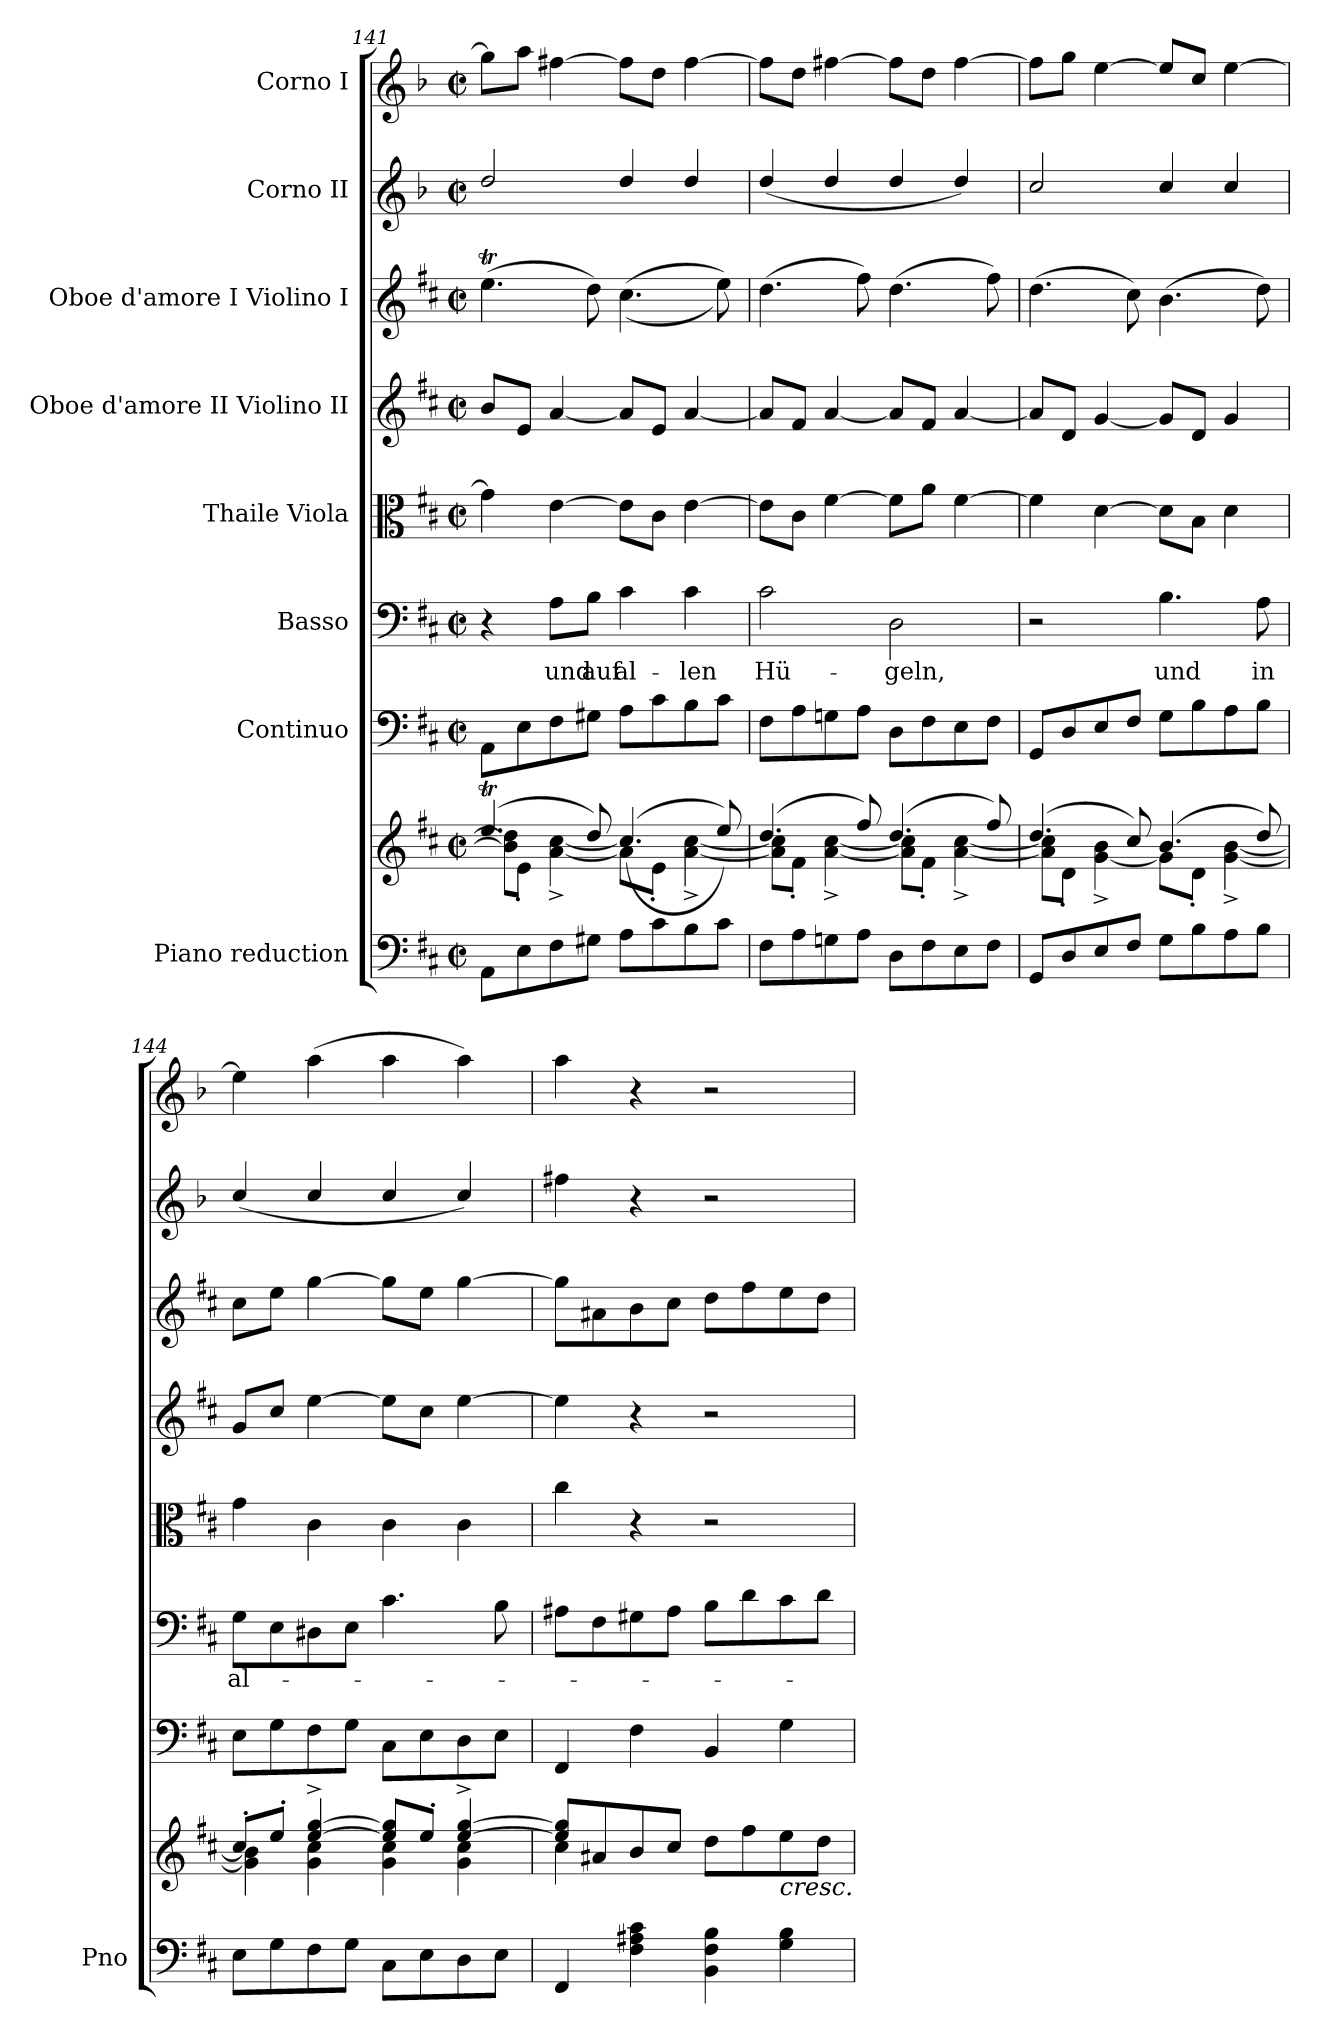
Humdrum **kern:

**kern	**kern	**kern	**kern	**text	**kern	**kern	**kern	**kern	**kern
*part8	*part8	*part7	*part6	*part6	*part5	*part4	*part3	*part2	*part1
*staff9	*staff8	*staff7	*staff6	*staff6	*staff5	*staff4	*staff3	*staff2	*staff1
*I"Piano reduction	*	*I"Continuo	*I"Basso	*	*I"Thaile Viola	*I"Oboe d'amore II Violino II	*I"Oboe d'amore I Violino I	*I"Corno II	*I"Corno I
*I'Pno	*	*	*	*	*	*	*	*	*
*clefF4	*clefG2	*clefF4	*clefF4	*	*clefC3	*clefG2	*clefG2	*clefG2	*clefG2
*	*	*	*	*	*	*	*	*ITrd3c5	*ITrd3c5
*k[f#c#]	*k[f#c#]	*k[f#c#]	*k[f#c#]	*	*k[f#c#]	*k[f#c#]	*k[f#c#]	*k[]	*k[]
*M2/2	*M2/2	*M2/2	*M2/2	*	*M2/2	*M2/2	*M2/2	*M2/2	*M2/2
*met(c|)	*met(c|)	*met(c|)	*met(c|)	*	*met(c|)	*met(c|)	*met(c|)	*met(c|)	*met(c|)
=141	=141	=141	=141	=141	=141	=141	=141	=141	=141
*	*^	*	*	*	*	*	*	*	*
8AA\L	(4.eeT/	8b\] 8dd\]L	8AA\L	4r	.	4g\]	8b/L	(4.eeT\	2a/	8dd\L]
8E\	.	8e'\J	8E\	.	.	.	8e/J	.	.	8ee\J
!	!	!	!	!	!LO:LY:b	!	!	!	!	!
8F#\	.	[4a\^ [4cc#\^	8F#\	8A\L	und	[4e\	[4a/	.	.	[4cc#X\
!	!	!	!	!	!LO:LY:b	!	!	!	!	!
8G#X\J	8dd/)	.	8G#X\J	8B\J	auf	.	.	8dd\)	.	.
!	!	!	!	!	!LO:LY:b	!	!	!	!	!
8A\L	((4.cc#/]	8a\L]	8A\L	4c#\	al-	8e\L]	8a/L]	((4.cc#\	4a/	8cc#\L]
8c#\	.	8e'\J	8c#\	.	.	8c#\J	8e/J	.	.	8a\J
!	!	!	!	!	!LO:LY:b	!	!	!	!	!
8B\	.	[4a\^ [4cc#\^	8B\	4c#\	-len	[4e\	[4a/	.	4a/	[4cc#\
8c#\J	8ee/))	.	8c#\J	.	.	.	.	8ee\))	.	.
=142	=142	=142	=142	=142	=142	=142	=142	=142	=142	=142
!	!	!	!	!	!LO:LY:b	!	!	!	!	!
8F#\L	(4.dd/	8a\] 8cc#\]L	8F#\L	2c#\	Hü-	8e\L]	8a/L]	(4.dd\	(4a/	8cc#\L]
8A\	.	8f#'\J	8A\	.	.	8c#\J	8f#/J	.	.	8a\J
8Gn\	.	[4a\^ [4cc#\^	8Gn\	.	.	[4f#\	[4a/	.	4a/	[4cc#X\
8A\J	8ff#/)	.	8A\J	.	.	.	.	8ff#\)	.	.
!	!	!	!	!	!LO:LY:b	!	!	!	!	!
8D\L	(4.dd/	8a\] 8cc#\]L	8D\L	2D\	-geln,	8f#\L]	8a/L]	(4.dd\	4a/	8cc#\L]
8F#\	.	8f#'\J	8F#\	.	.	8a\J	8f#/J	.	.	8a\J
8E\	.	[4a\^ [4cc#\^	8E\	.	.	[4f#\	[4a/	.	4a/)	[4cc#\
8F#\J	8ff#/)	.	8F#\J	.	.	.	.	8ff#\)	.	.
!!LO:PB:g=z
=143	=143	=143	=143	=143	=143	=143	=143	=143	=143	=143
8GG/L	(4.dd/	8a\] 8cc#\]L	8GG/L	2r	.	4f#\]	8a/L]	(4.dd\	2g/	8cc#\L]
8D/	.	8d'\J	8D/	.	.	.	8d/J	.	.	8dd\J
8E/	.	[4g\^ 4b\^	8E/	.	.	[4d\	[4g/	.	.	[4b\
8F#/J	8cc#/)	.	8F#/J	.	.	.	.	8cc#\)	.	.
!	!	!	!	!	!LO:LY:b	!	!	!	!	!
8G\L	(4.b/	8g\L]	8G\L	4.B\	und	8d\L]	8g/L]	(4.b\	4g/	8b/L]
8B\	.	8d'\J	8B\	.	.	8B\J	8d/J	.	.	8g/J
8A\	.	[4g\^ [4b\^	8A\	.	.	4d\	4g/	.	4g/	[4b\
!	!	!	!	!	!LO:LY:b	!	!	!	!	!
8B\J	8dd/)	.	8B\J	8A\	in	.	.	8dd\)	.	.
=144	=144	=144	=144	=144	=144	=144	=144	=144	=144	=144
!	!	!	!	!	!LO:LY:b	!	!	!	!	!
8E\L	8cc#'/L	4g\] 4b\]	8E\L	8G\L	al-	4g\	8g/L	8cc#\L	(4g/	4b\]
8G\	8ee'/J	.	8G\	8E\	.	.	8cc#/J	8ee\J	.	.
8F#\	[4ee/^ [4gg/^	4g\ 4cc#\	8F#\	8D#X\	.	4c#\	[4ee\	[4gg\	4g/	(4ee\
8G\J	.	.	8G\J	8E\J	.	.	.	.	.	.
8C#\L	8ee/] 8gg/]L	4g\ 4cc#\	8C#\L	4.c#\	.	4c#\	8ee\L]	8gg\L]	4g/	4ee\
8E\	8ee'/J	.	8E\	.	.	.	8cc#\J	8ee\J	.	.
8D\	[4ee/^ [4gg/^	4g\ 4cc#\	8D\	.	.	4c#\	[4ee\	[4gg\	4g/)	4ee\)
8E\J	.	.	8E\J	8B\	.	.	.	.	.	.
=145	=145	=145	=145	=145	=145	=145	=145	=145	=145	=145
4FF#/	8ee/] 8gg/]L	4cc#\	4FF#/	8A#X\L	.	4cc#\	4ee\]	8gg\L]	4cc#X\	4ee\
.	8a#X/	.	.	8F#\	.	.	.	8a#X\	.	.
4F#\ 4A#X\ 4c#\	8b/	4ryy	4F#\	8G#X\	.	4r	4r	8b\	4r	4r
.	8cc#/J	.	.	8A#\J	.	.	.	8cc#\J	.	.
4BB\ 4F#\ 4B\	8dd\L	2ryy	4BB/	8B\L	.	2r	2r	8dd\L	2r	2r
.	8ff#\	.	.	8d\	.	.	.	8ff#\	.	.
!	!LO:TX:b:i:t=cresc.	!	!	!	!	!	!	!	!	!
4G\ 4B\	8ee\	.	4G\	8c#\	.	.	.	8ee\	.	.
.	8dd\J	.	.	8d\J	.	.	.	8dd\J	.	.
*	*v	*v	*	*	*	*	*	*	*	*
=	=	=	=	=	=	=	=	=	=
*-	*-	*-	*-	*-	*-	*-	*-	*-	*-
